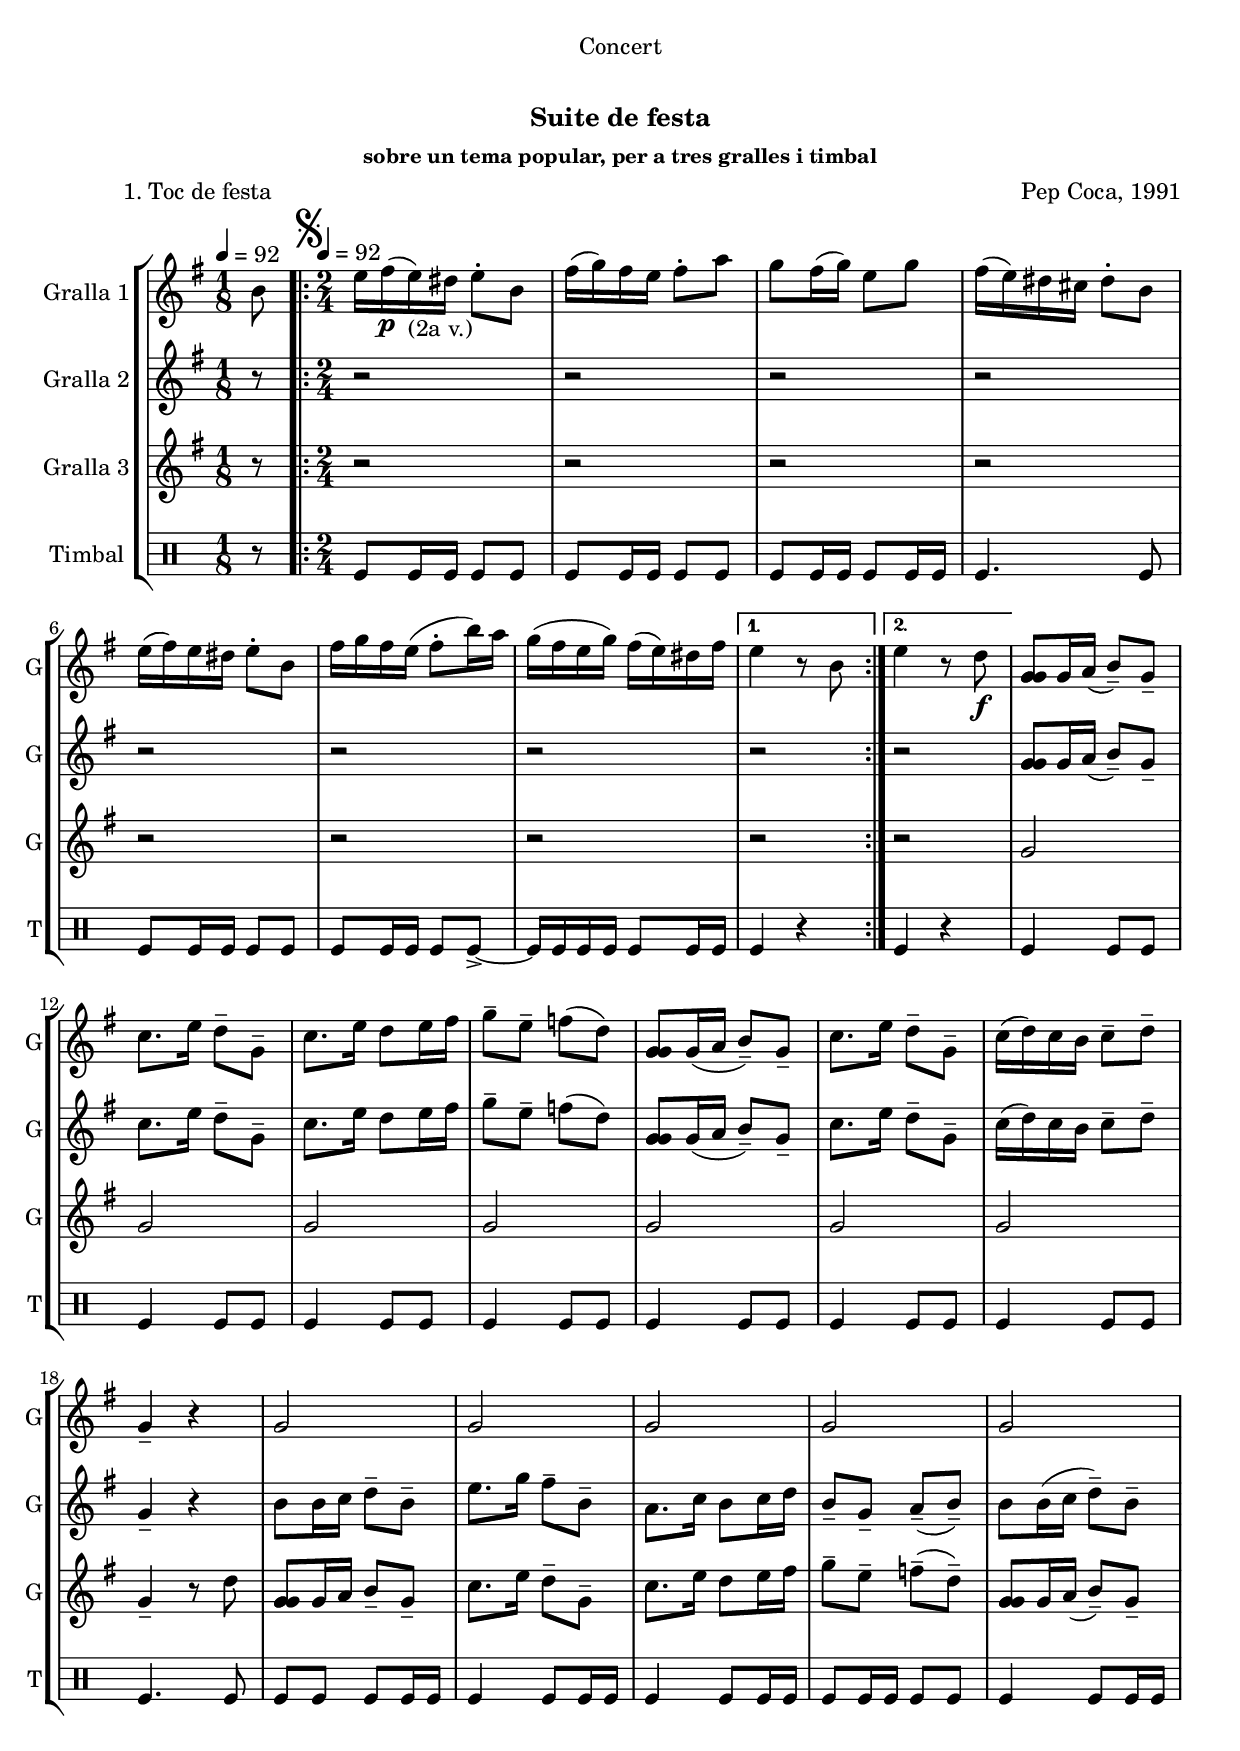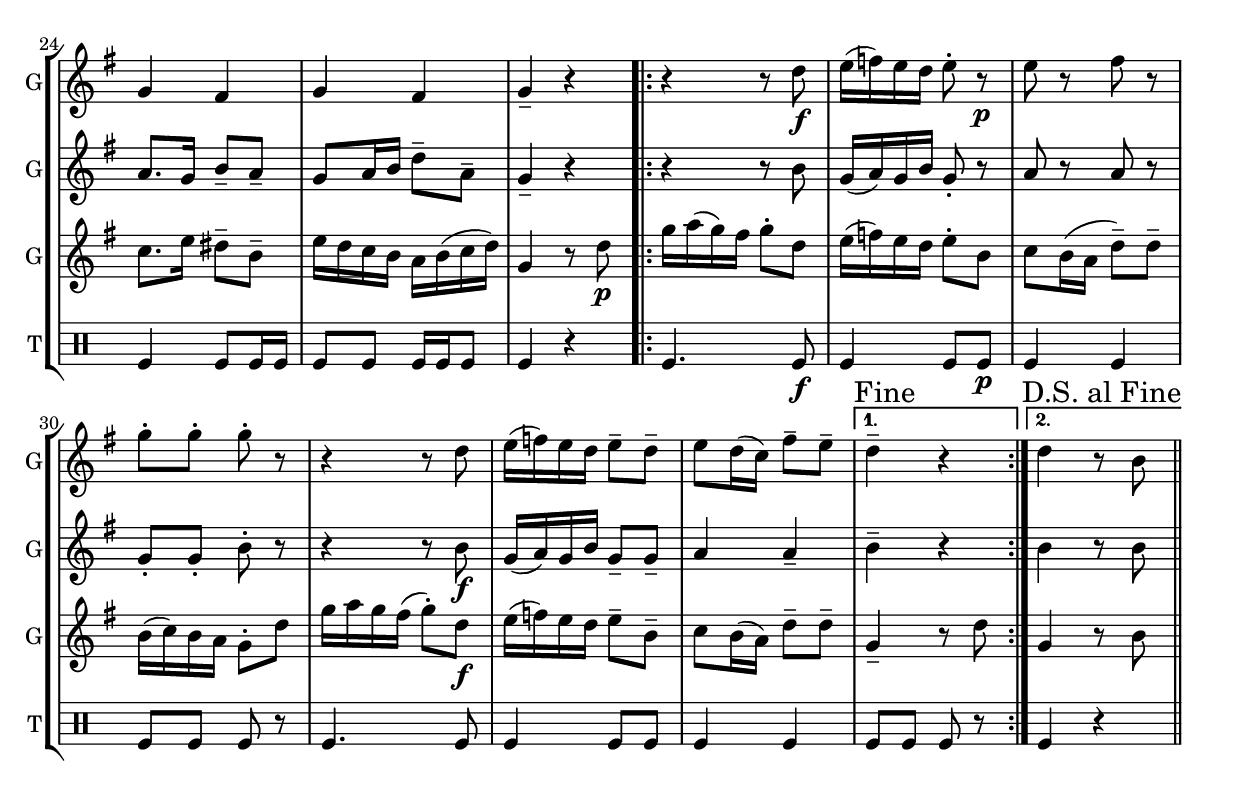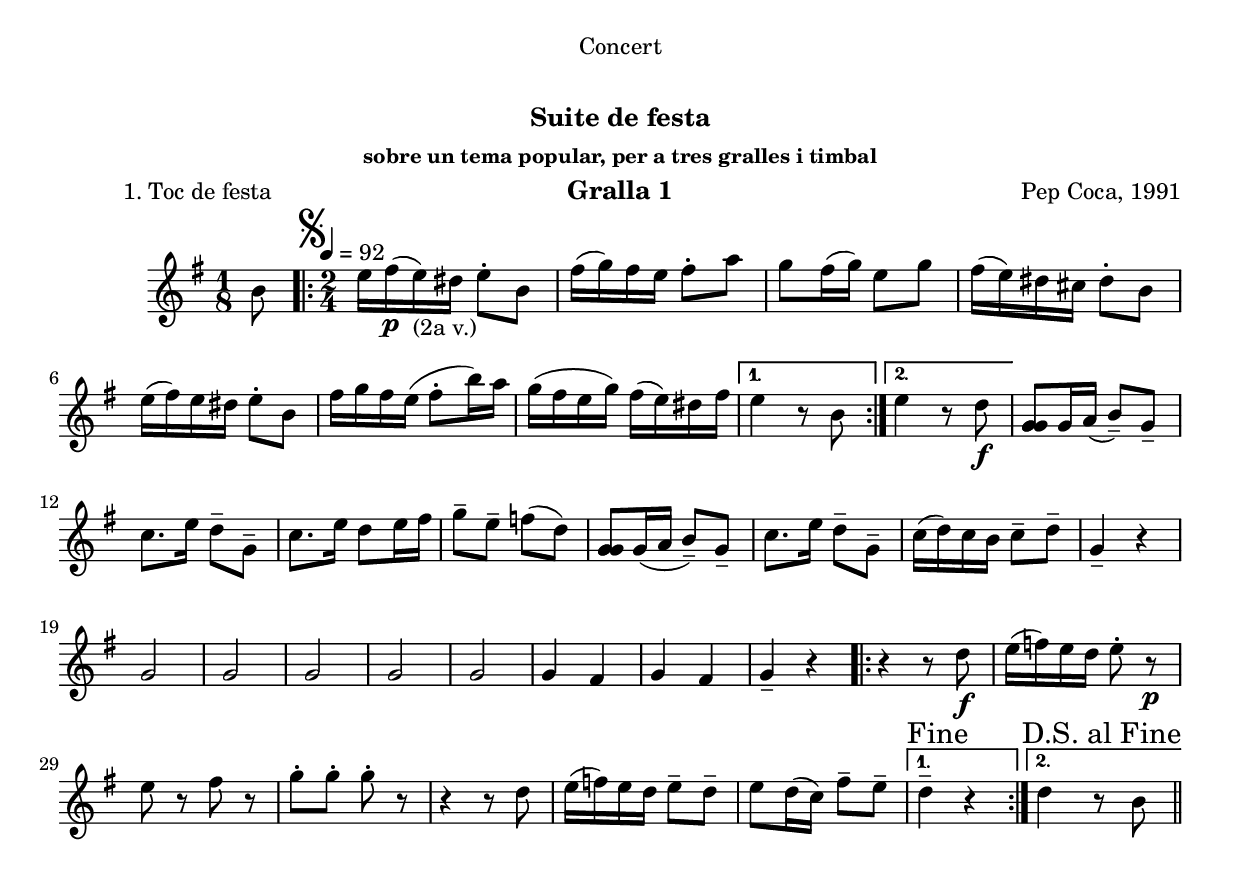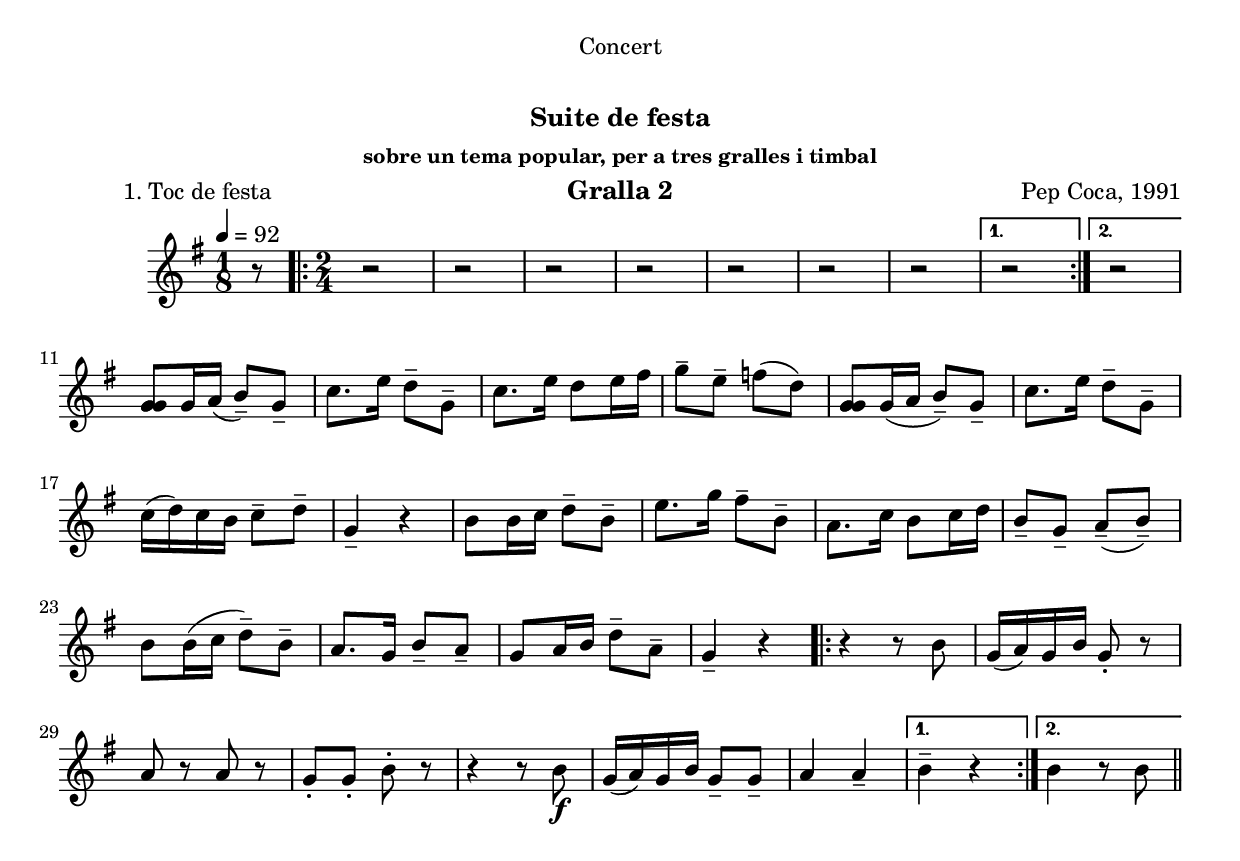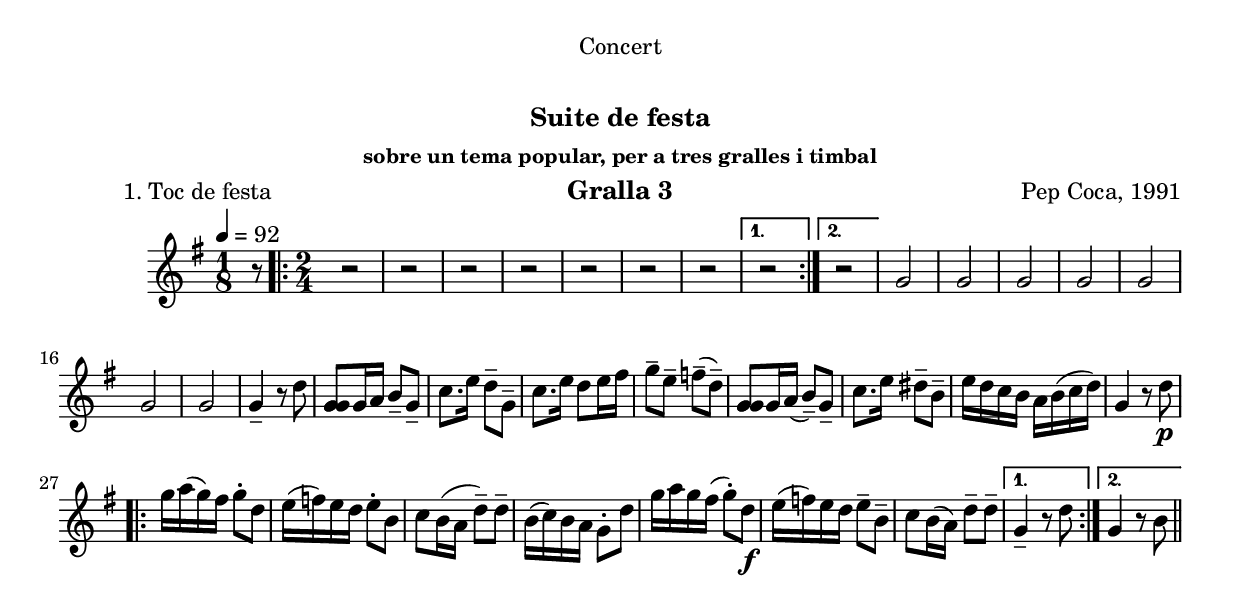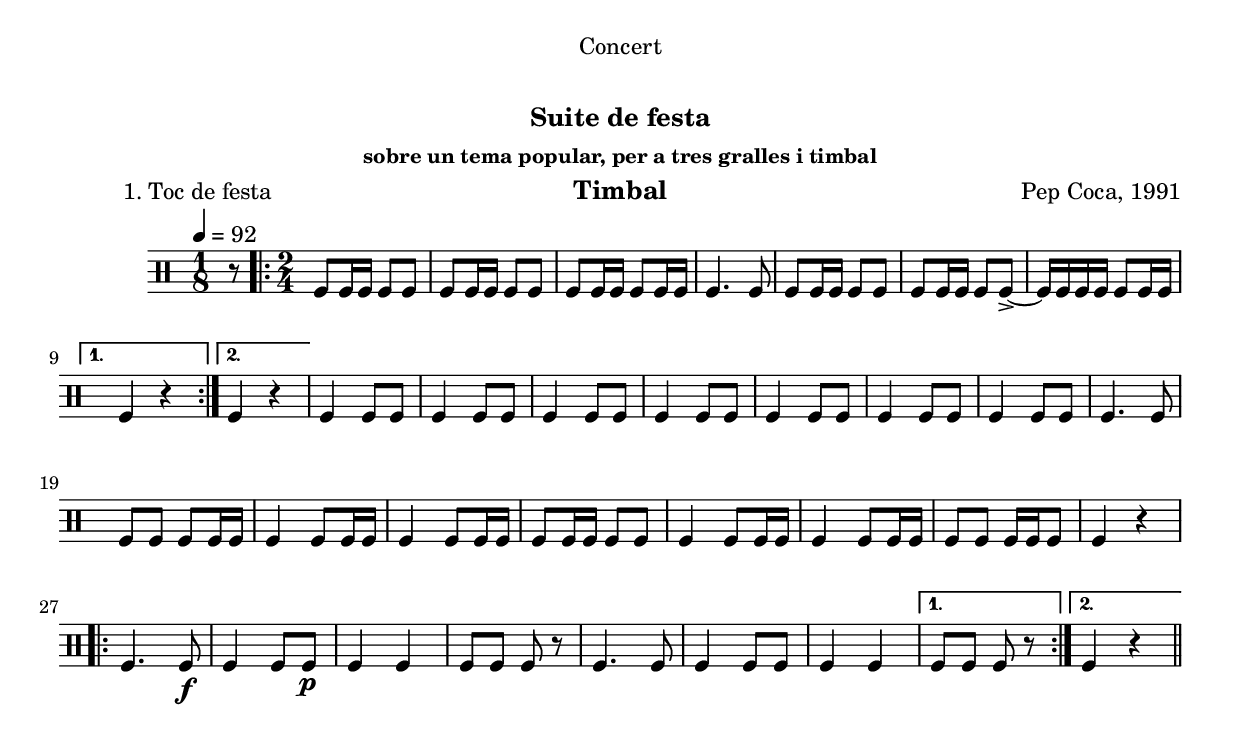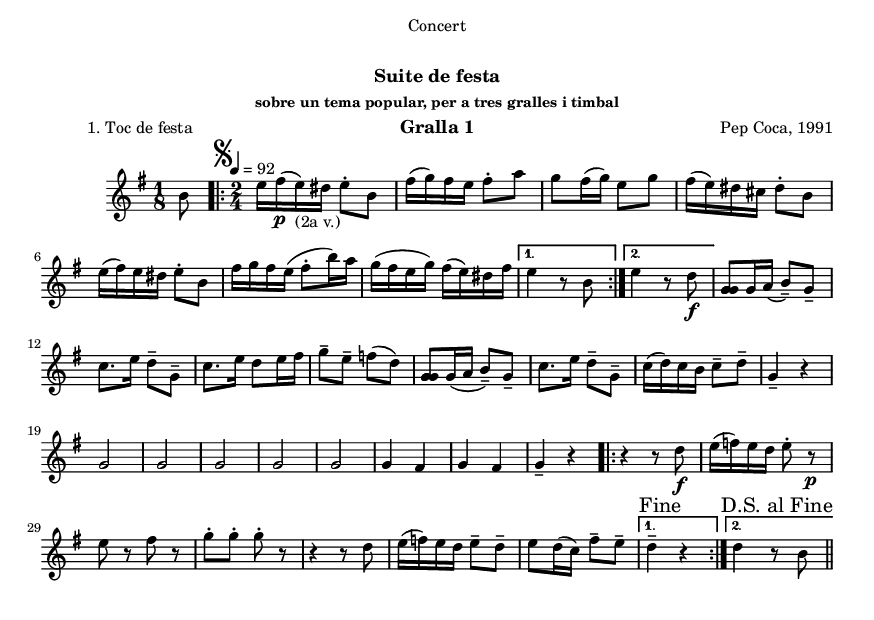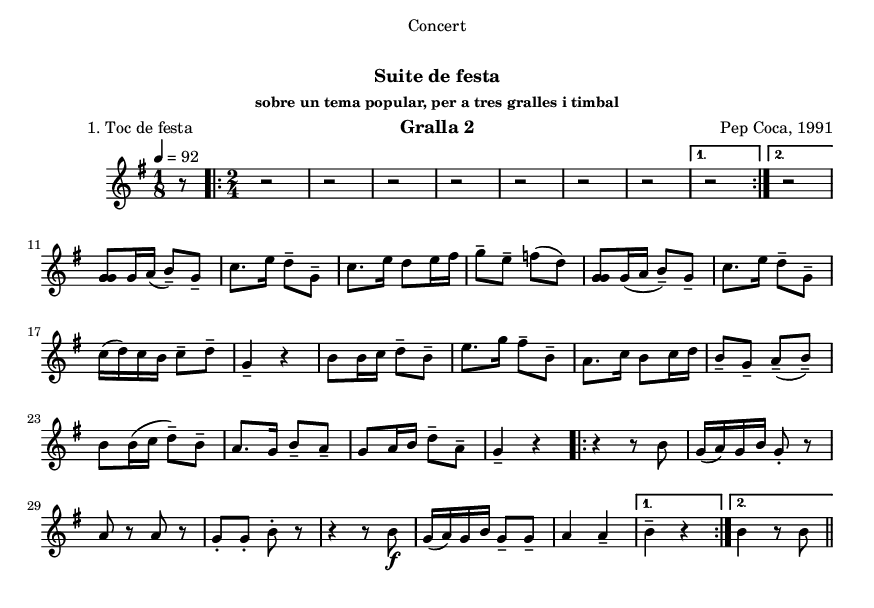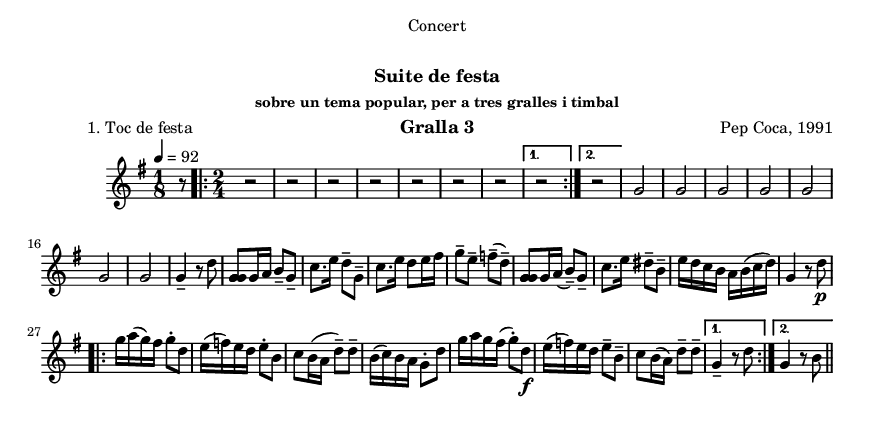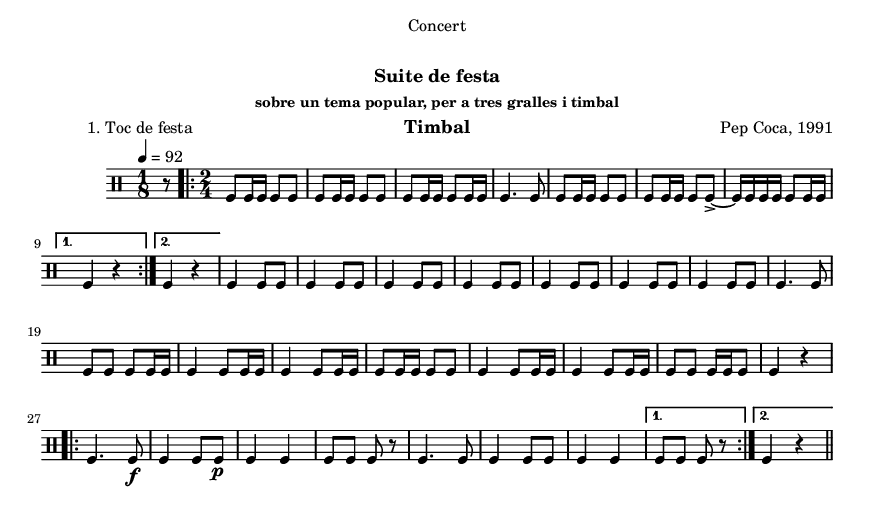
\version "2.16.0"

\header {
  dedication="Concert"
  title="   "
  subtitle="Suite de festa"
  subsubtitle="sobre un tema popular, per a tres gralles i timbal"
  poet="          1. Toc de festa"
  meter=""
  piece=""
  composer="Pep Coca, 1991"
  arranger=""
  opus=""
  instrument=""
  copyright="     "
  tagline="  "
}

liniaroAa =
\relative b'
{
  \clef treble
  \key g \major
  \time 1/8
  b8 \tempo 4 = 92  |
  \time 2/4   \repeat volta 2 { \mark \markup {\musicglyph #"scripts.segno"} e16 fis ( \p e ) _"(2a v.)" dis e8-. b  |
  fis'16 ( g ) fis e fis8-. a  |
  g8 fis16 ( g ) e8 g  |
  %05
  fis16 ( e ) dis cis dis8-. b  |
  e16 ( fis ) e dis e8-. b  |
  fis'16 g fis e ( fis8-. b16 ) a  |
  g16 ( fis e g ) fis ( e ) dis fis }
  \alternative { { e4 r8 b }
  %10
  { e4 r8 d \f } }
  <g, g g>8 g16 a ( b8-- ) g--  |
  c8. e16 d8-- g,--  |
  c8. e16 d8 e16 fis  |
  g8-- e-- f ( d )  |
  %15
  <g, g g>8 g16 ( a b8-- ) g--  |
  c8. e16 d8-- g,--  |
  c16 ( d ) c b c8-- d--  |
  g,4-- r  |
  g2  |
  %20
  g2  |
  g2  |
  g2  |
  g2  |
  g4 fis  |
  %25
  g4 fis  |
  g4-- r  |
  \repeat volta 2 { r4 r8 d' \f  |
  e16 ( f ) e d e8-. r \p  |
  e8 r fis r  |
  %30
  g8-. g-. g-. r  |
  r4 r8 d  |
  e16 ( f ) e d e8-- d--  |
  e8 d16 ( c ) fis8-- e-- }
  \alternative { { \mark "Fine" d4-- r }
  %35
  { \mark "D.S. al Fine" d4 r8 b } } \bar "||"
}

liniaroAb =
\relative g'
{
  \tempo 4 = 92
  \clef treble
  \key g \major
  \time 1/8
  r8  |
  \time 2/4   \repeat volta 2 { r2  |
  r2  |
  r2  |
  %05
  r2  |
  r2  |
  r2  |
  r2 }
  \alternative { { r2 }
  %10
  { r2 } }
  <g g g>8 g16 a ( b8-- ) g--  |
  c8. e16 d8-- g,--  |
  c8. e16 d8 e16 fis  |
  g8-- e-- f ( d )  |
  %15
  <g, g g>8 g16 ( a b8-- ) g--  |
  c8. e16 d8-- g,--  |
  c16 ( d ) c b c8-- d--  |
  g,4-- r  |
  b8 b16 c d8-- b-- |
  %20
  e8. g16 fis8-- b,--  |
  a8. c16 b8 c16 d  |
  b8-- g-- a-- ( b-- )  |
  b8 b16 ( c d8-- ) b--  |
  a8. g16 b8-- a--  |
  %25
  g8 a16 b d8-- a--  |
  g4-- r  |
  \repeat volta 2 { r4 r8 b  |
  g16 ( a ) g b g8-. r  |
  a8 r a r  |
  %30
  g8-. g-. b-. r  |
  r4 r8 b \f  |
  g16 ( a ) g b g8-- g--  |
  a4 a-- }
  \alternative { { b4-- r }
  %35
  { b4 r8 b } } \bar "||"
}

liniaroAc =
\relative g'
{
  \tempo 4 = 92
  \clef treble
  \key g \major
  \time 1/8
  r8  |
  \time 2/4   \repeat volta 2 { r2  |
  r2  |
  r2  |
  %05
  r2  |
  r2  |
  r2  |
  r2 }
  \alternative { { r2 }
  %10
  { r2 } }
  g2  |
  g2  |
  g2  |
  g2  |
  %15
  g2  |
  g2  |
  g2  |
  g4-- r8 d'  |
  <g, g g>8 g16 a b8-- g-- |
  %20
  c8. e16 d8-- g,--  |
  c8. e16 d8 e16 fis  |
  g8-- e-- f-- ( d-- )  |
  <g, g g>8 g16 a ( b8-- ) g--  |
  c8. e16 dis8-- b--  |
  %25
  e16 d c b a b ( c d )  |
  g,4 r8 d' \p  |
  \repeat volta 2 { g16 a ( g ) fis g8-. d  |
  e16 ( f ) e d e8-. b  |
  c8 b16 ( a d8-- ) d--  |
  %30
  b16 ( c ) b a g8-. d'  |
  g16 a g fis ( g8-. ) d \f  |
  e16 ( f ) e d e8-- b--  |
  c8 b16 ( a ) d8-- d-- }
  \alternative { { g,4-- r8 d' }
  %35
  { g,4 r8 b } } \bar "||"
}

liniaroAd =
\drummode
{
  \tempo 4 = 92
  \time 1/8
  r8  |
  \time 2/4   \repeat volta 2 { tomfl8 tomfl16 tomfl tomfl8 tomfl  |
  tomfl8 tomfl16 tomfl tomfl8 tomfl  |
  tomfl8 tomfl16 tomfl tomfl8 tomfl16 tomfl  |
  %05
  tomfl4. tomfl8  |
  tomfl8 tomfl16 tomfl tomfl8 tomfl  |
  tomfl8 tomfl16 tomfl tomfl8 tomfl-> ~  |
  tomfl16 tomfl tomfl tomfl tomfl8 tomfl16 tomfl }
  \alternative { { tomfl4 r }
  %10
  { tomfl4 r } }
  tomfl4 tomfl8 tomfl  |
  tomfl4 tomfl8 tomfl  |
  tomfl4 tomfl8 tomfl  |
  tomfl4 tomfl8 tomfl  |
  %15
  tomfl4 tomfl8 tomfl  |
  tomfl4 tomfl8 tomfl  |
  tomfl4 tomfl8 tomfl  |
  tomfl4. tomfl8  |
  tomfl8 tomfl tomfl tomfl16 tomfl  |
  %20
  tomfl4 tomfl8 tomfl16 tomfl  |
  tomfl4 tomfl8 tomfl16 tomfl  |
  tomfl8 tomfl16 tomfl tomfl8 tomfl  |
  tomfl4 tomfl8 tomfl16 tomfl  |
  tomfl4 tomfl8 tomfl16 tomfl  |
  %25
  tomfl8 tomfl tomfl16 tomfl tomfl8  |
  tomfl4 r  |
  \repeat volta 2 { tomfl4. tomfl8 \f  |
  tomfl4 tomfl8 tomfl \p  |
  tomfl4 tomfl  |
  %30
  tomfl8 tomfl tomfl r  |
  tomfl4. tomfl8  |
  tomfl4 tomfl8 tomfl  |
  tomfl4 tomfl }
  \alternative { { tomfl8 tomfl tomfl r }
  %35
  { tomfl4 r } } \bar "||"
}

\book {

\paper {
  print-page-number = false
}

\bookpart {
  \score {
    \new StaffGroup {
      \override Score.RehearsalMark #'self-alignment-X = #LEFT
      <<
        \new Staff \with {instrumentName = #"Gralla 1" shortInstrumentName = #"G"} \liniaroAa
        \new Staff \with {instrumentName = #"Gralla 2" shortInstrumentName = #"G"} \liniaroAb
        \new Staff \with {instrumentName = #"Gralla 3" shortInstrumentName = #"G"} \liniaroAc
        \new DrumStaff \with {instrumentName = #"Timbal" shortInstrumentName = #"T"} \liniaroAd
      >>
    }
    \layout {}
  }\score { \unfoldRepeats
    \new StaffGroup {
      \override Score.RehearsalMark #'self-alignment-X = #LEFT
      <<
        \new Staff \with {instrumentName = #"Gralla 1" shortInstrumentName = #"G"} \liniaroAa
        \new Staff \with {instrumentName = #"Gralla 2" shortInstrumentName = #"G"} \liniaroAb
        \new Staff \with {instrumentName = #"Gralla 3" shortInstrumentName = #"G"} \liniaroAc
        \new DrumStaff \with {instrumentName = #"Timbal" shortInstrumentName = #"T"} \liniaroAd
      >>
    }
    \midi {}
  }
}

\bookpart {
  \header {instrument="Gralla 1"}
  \score {
    \new StaffGroup {
      \override Score.RehearsalMark #'self-alignment-X = #LEFT
      <<
        \new Staff \liniaroAa
      >>
    }
    \layout {}
  }\score { \unfoldRepeats
    \new StaffGroup {
      \override Score.RehearsalMark #'self-alignment-X = #LEFT
      <<
        \new Staff \liniaroAa
      >>
    }
    \midi {}
  }
}

\bookpart {
  \header {instrument="Gralla 2"}
  \score {
    \new StaffGroup {
      \override Score.RehearsalMark #'self-alignment-X = #LEFT
      <<
        \new Staff \liniaroAb
      >>
    }
    \layout {}
  }\score { \unfoldRepeats
    \new StaffGroup {
      \override Score.RehearsalMark #'self-alignment-X = #LEFT
      <<
        \new Staff \liniaroAb
      >>
    }
    \midi {}
  }
}

\bookpart {
  \header {instrument="Gralla 3"}
  \score {
    \new StaffGroup {
      \override Score.RehearsalMark #'self-alignment-X = #LEFT
      <<
        \new Staff \liniaroAc
      >>
    }
    \layout {}
  }\score { \unfoldRepeats
    \new StaffGroup {
      \override Score.RehearsalMark #'self-alignment-X = #LEFT
      <<
        \new Staff \liniaroAc
      >>
    }
    \midi {}
  }
}

\bookpart {
  \header {instrument="Timbal"}
  \score {
    \new StaffGroup {
      \override Score.RehearsalMark #'self-alignment-X = #LEFT
      <<
        \new DrumStaff \liniaroAd
      >>
    }
    \layout {}
  }\score { \unfoldRepeats
    \new StaffGroup {
      \override Score.RehearsalMark #'self-alignment-X = #LEFT
      <<
        \new DrumStaff \liniaroAd
      >>
    }
    \midi {}
  }
}

}

\book {

\paper {
  print-page-number = false
  #(set-paper-size "a6landscape")
  #(layout-set-staff-size 14)
}

\bookpart {
  \header {instrument="Gralla 1"}
  \score {
    \new StaffGroup {
      \override Score.RehearsalMark #'self-alignment-X = #LEFT
      <<
        \new Staff \liniaroAa
      >>
    }
    \layout {}
  }
}

\bookpart {
  \header {instrument="Gralla 2"}
  \score {
    \new StaffGroup {
      \override Score.RehearsalMark #'self-alignment-X = #LEFT
      <<
        \new Staff \liniaroAb
      >>
    }
    \layout {}
  }
}

\bookpart {
  \header {instrument="Gralla 3"}
  \score {
    \new StaffGroup {
      \override Score.RehearsalMark #'self-alignment-X = #LEFT
      <<
        \new Staff \liniaroAc
      >>
    }
    \layout {}
  }
}

\bookpart {
  \header {instrument="Timbal"}
  \score {
    \new StaffGroup {
      \override Score.RehearsalMark #'self-alignment-X = #LEFT
      <<
        \new DrumStaff \liniaroAd
      >>
    }
    \layout {}
  }
}

}

